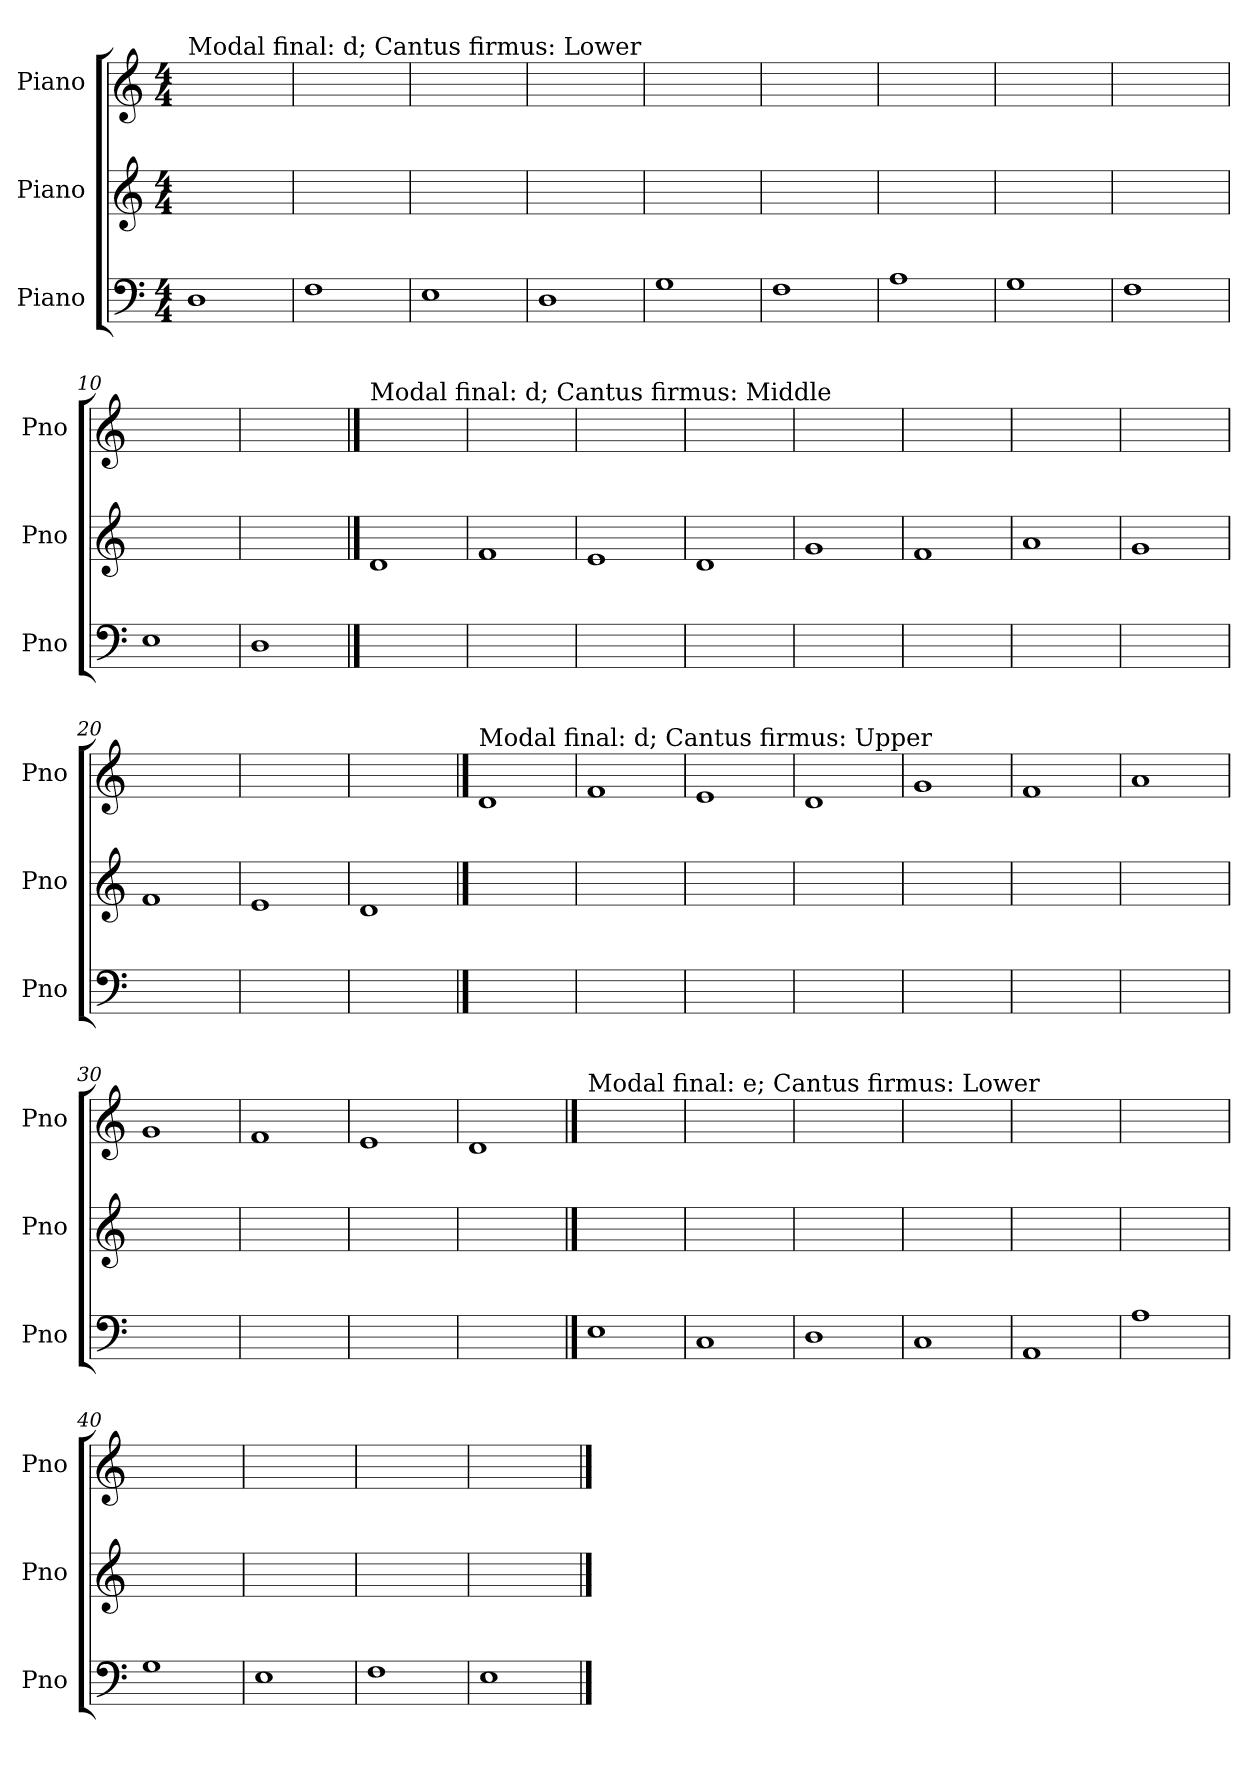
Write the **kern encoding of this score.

**kern	**kern	**kern
*part3	*part2	*part1
*staff3	*staff2	*staff1
*I"Piano	*I"Piano	*I"Piano
*I'Pno	*I'Pno	*I'Pno
*clefF4	*clefG2	*clefG2
*k[]	*k[]	*k[]
*M4/4	*M4/4	*M4/4
=1	=1	=1
!	!	!LO:TX:a:t=Modal final&colon; d; Cantus firmus&colon; Lower
1D	1ryy	1ryy
=2	=2	=2
1F	1ryy	1ryy
=3	=3	=3
1E	1ryy	1ryy
=4	=4	=4
1D	1ryy	1ryy
=5	=5	=5
1G	1ryy	1ryy
=6	=6	=6
1F	1ryy	1ryy
=7	=7	=7
1A	1ryy	1ryy
=8	=8	=8
1G	1ryy	1ryy
=9	=9	=9
1F	1ryy	1ryy
=10	=10	=10
1E	1ryy	1ryy
=11	=11	=11
1D	1ryy	1ryy
!!LO:LB:g=z
==12	==12	==12
!	!	!LO:TX:a:t=Modal final&colon; d; Cantus firmus&colon; Middle
1ryy	1d	1ryy
=13	=13	=13
1ryy	1f	1ryy
=14	=14	=14
1ryy	1e	1ryy
=15	=15	=15
1ryy	1d	1ryy
=16	=16	=16
1ryy	1g	1ryy
=17	=17	=17
1ryy	1f	1ryy
=18	=18	=18
1ryy	1a	1ryy
=19	=19	=19
1ryy	1g	1ryy
=20	=20	=20
1ryy	1f	1ryy
=21	=21	=21
1ryy	1e	1ryy
=22	=22	=22
1ryy	1d	1ryy
!!LO:LB:g=z
==23	==23	==23
!	!	!LO:TX:a:t=Modal final&colon; d; Cantus firmus&colon; Upper
1ryy	1ryy	1d
=24	=24	=24
1ryy	1ryy	1f
=25	=25	=25
1ryy	1ryy	1e
=26	=26	=26
1ryy	1ryy	1d
=27	=27	=27
1ryy	1ryy	1g
=28	=28	=28
1ryy	1ryy	1f
=29	=29	=29
1ryy	1ryy	1a
=30	=30	=30
1ryy	1ryy	1g
=31	=31	=31
1ryy	1ryy	1f
=32	=32	=32
1ryy	1ryy	1e
=33	=33	=33
1ryy	1ryy	1d
!!LO:PB:g=z
==34	==34	==34
!	!	!LO:TX:a:t=Modal final&colon; e; Cantus firmus&colon; Lower
1E	1ryy	1ryy
=35	=35	=35
1C	1ryy	1ryy
=36	=36	=36
1D	1ryy	1ryy
=37	=37	=37
1C	1ryy	1ryy
=38	=38	=38
1AA	1ryy	1ryy
=39	=39	=39
1A	1ryy	1ryy
=40	=40	=40
1G	1ryy	1ryy
=41	=41	=41
1E	1ryy	1ryy
=42	=42	=42
1F	1ryy	1ryy
=43	=43	=43
1E	1ryy	1ryy
==	==	==
*-	*-	*-
